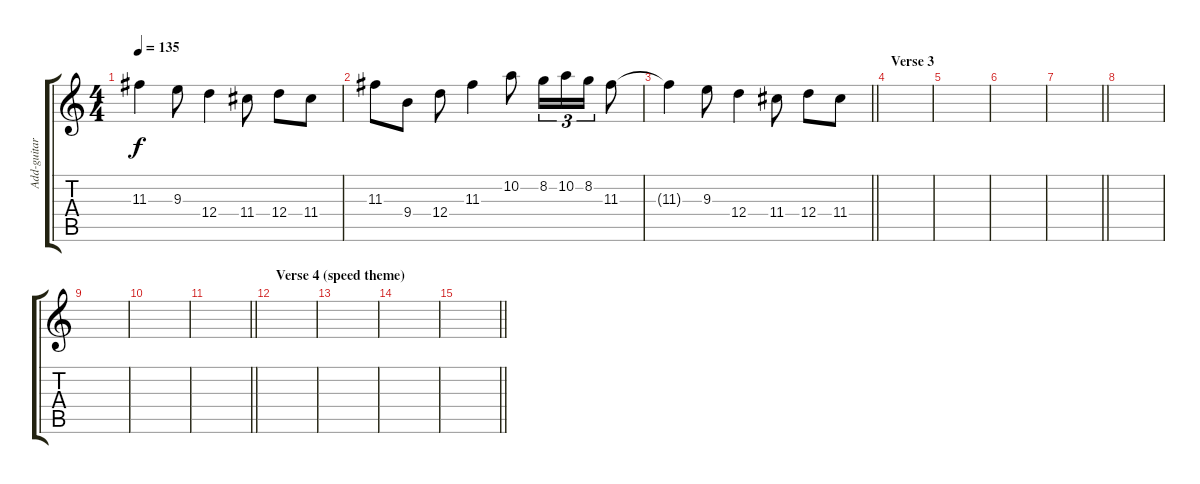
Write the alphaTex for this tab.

\track ("Add-guitar" "Add-guitar") {instrument overdrivenguitar}
\staff {score tabs}
\tuning (E4 B3 G3 D3 A2 E2) {hide}
\ts (4 4)
\tempo 135
\clef g2
\ks c
11.3{t}.4{dy f} 9.3.8 12.4.4 11.4.8 12.4.8 11.4.8 |
11.3.8 9.4.8 12.4.8 11.3.4 10.2.8 8.2.16{tu (3 2)} 10.2.16{tu (3 2)} 8.2.16{tu (3 2)} 11.3.8 |
\barLineRight lightlight
11.3{t}.4 9.3.8 12.4.4 11.4.8 12.4.8 11.4.8 |
\section ("" "Verse 3")
|
|
|
\barLineRight lightlight
|
|
|
|
\barLineRight lightlight
|
\section ("" "Verse 4 (speed theme)")
|
|
|
\barLineRight lightlight
